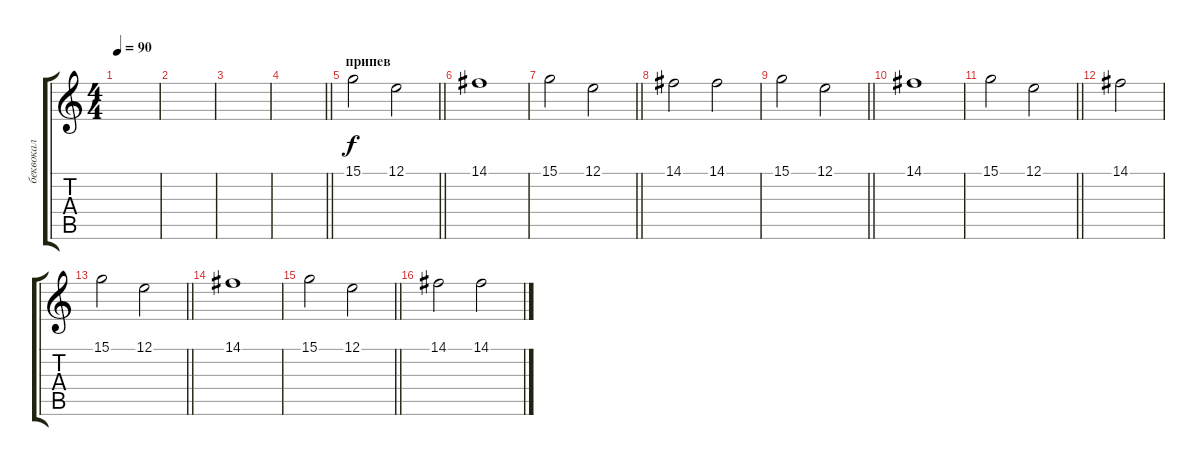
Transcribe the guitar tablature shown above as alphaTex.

\track ("беквокал" "беквокал") {instrument stringensemble1}
\staff {score tabs}
\tuning (E4 B3 G3 D3 A2 E2) {hide}
\ts (4 4)
\tempo 90
\clef g2
\ks c
|
|
|
\barLineRight lightlight
|
\section ("" "припев")
\barLineRight lightlight
15.1.2 12.1.2 |
14.1.1 |
\barLineRight lightlight
15.1.2 12.1.2 |
14.1.2 14.1.2 |
\barLineRight lightlight
15.1.2 12.1.2 |
14.1.1 |
\barLineRight lightlight
15.1.2 12.1.2 |
14.1.2 |
\barLineRight lightlight
15.1.2 12.1.2 |
14.1.1 |
\barLineRight lightlight
15.1.2 12.1.2 |
14.1.2 14.1.2
